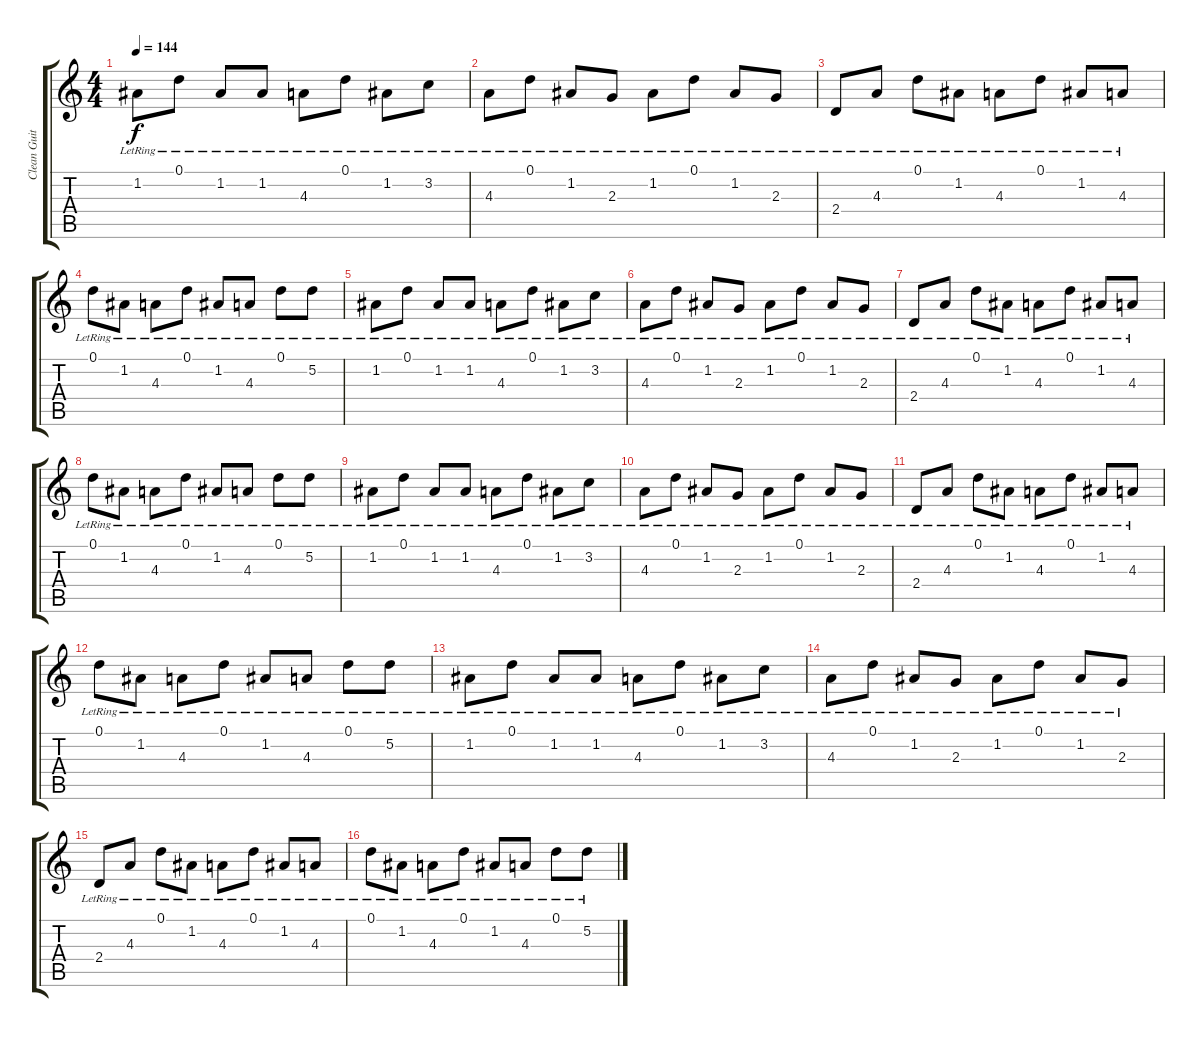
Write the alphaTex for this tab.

\track ("Clean Guitar" "Clean Guit") {instrument electricguitarjazz}
\staff {score tabs}
\tuning (D4 A3 F3 C3 G2 C2) {hide}
\ts (4 4)
\tempo 144
\clef g2
\ks c
1.2{lr}.8{dy f} 0.1{lr}.8 1.2{lr}.8 1.2{lr}.8 4.3{lr}.8 0.1{lr}.8 1.2{lr}.8 3.2{lr}.8 |
4.3{lr}.8 0.1{lr}.8 1.2{lr}.8 2.3{lr}.8 1.2{lr}.8 0.1{lr}.8 1.2{lr}.8 2.3{lr}.8 |
2.4{lr}.8{volume 7 instrument electricguitarjazz} 4.3{lr}.8 0.1{lr}.8 1.2{lr}.8 4.3{lr}.8 0.1{lr}.8 1.2{lr}.8 4.3{lr}.8 |
0.1{lr}.8 1.2{lr}.8 4.3{lr}.8 0.1{lr}.8 1.2{lr}.8 4.3{lr}.8 0.1{lr}.8 5.2{lr}.8 |
1.2{lr}.8 0.1{lr}.8 1.2{lr}.8 1.2{lr}.8 4.3{lr}.8 0.1{lr}.8 1.2{lr}.8 3.2{lr}.8 |
4.3{lr}.8 0.1{lr}.8 1.2{lr}.8 2.3{lr}.8 1.2{lr}.8 0.1{lr}.8 1.2{lr}.8 2.3{lr}.8 |
2.4{lr}.8 4.3{lr}.8 0.1{lr}.8 1.2{lr}.8 4.3{lr}.8 0.1{lr}.8 1.2{lr}.8 4.3{lr}.8 |
0.1{lr}.8 1.2{lr}.8 4.3{lr}.8 0.1{lr}.8 1.2{lr}.8 4.3{lr}.8 0.1{lr}.8 5.2{lr}.8 |
1.2{lr}.8 0.1{lr}.8 1.2{lr}.8 1.2{lr}.8 4.3{lr}.8 0.1{lr}.8 1.2{lr}.8 3.2{lr}.8 |
4.3{lr}.8 0.1{lr}.8 1.2{lr}.8 2.3{lr}.8 1.2{lr}.8 0.1{lr}.8 1.2{lr}.8 2.3{lr}.8 |
2.4{lr}.8 4.3{lr}.8 0.1{lr}.8 1.2{lr}.8 4.3{lr}.8 0.1{lr}.8 1.2{lr}.8 4.3{lr}.8 |
0.1{lr}.8 1.2{lr}.8 4.3{lr}.8 0.1{lr}.8 1.2{lr}.8 4.3{lr}.8 0.1{lr}.8 5.2{lr}.8 |
1.2{lr}.8 0.1{lr}.8 1.2{lr}.8 1.2{lr}.8 4.3{lr}.8 0.1{lr}.8 1.2{lr}.8 3.2{lr}.8 |
4.3{lr}.8 0.1{lr}.8 1.2{lr}.8 2.3{lr}.8 1.2{lr}.8 0.1{lr}.8 1.2{lr}.8 2.3{lr}.8 |
2.4{lr}.8 4.3{lr}.8 0.1{lr}.8 1.2{lr}.8 4.3{lr}.8 0.1{lr}.8 1.2{lr}.8 4.3{lr}.8 |
0.1{lr}.8 1.2{lr}.8 4.3{lr}.8 0.1{lr}.8 1.2{lr}.8 4.3{lr}.8 0.1{lr}.8 5.2{lr}.8
